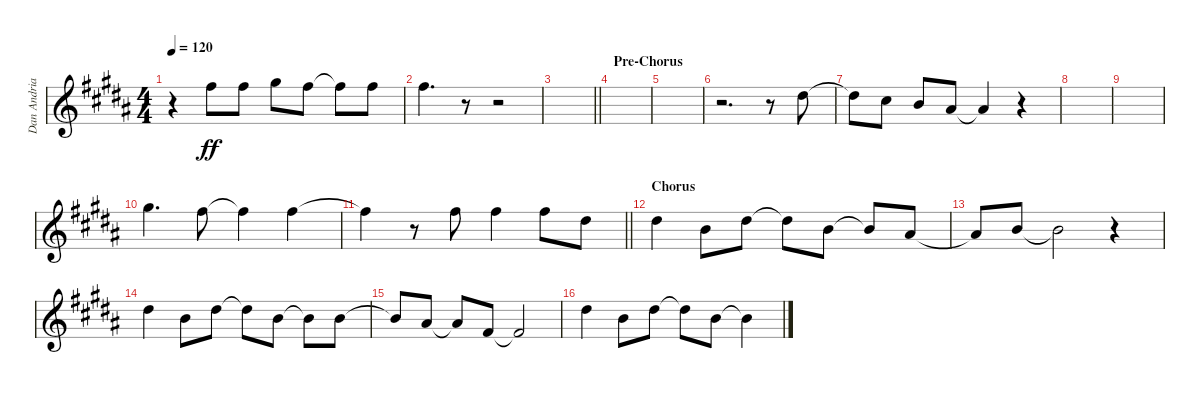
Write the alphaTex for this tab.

\track ("Dan Andriano - Vocals" "Dan Andria") {instrument overdrivenguitar}
\staff {score}
\tuning (E4 B3 G3 D3 A2 E2) {hide}
\ts (4 4)
\tempo 120
\clef g2
\ks b
r.4{dy ff} 2.1.8 2.1.8 4.1.8 2.1.8 2.1{t}.8 2.1.8 |
2.1.4{d} r.8 r.2 |
\barLineRight lightlight
|
\section ("" "Pre-Chorus")
|
|
r.2{d} r.8 8.3.8 |
8.3{t}.8 2.2.8 0.2.8 3.3.8 3.3{t}.4 r.4 |
|
|
9.2.4{d} 2.1.8 2.1{t}.4 2.1.4 |
\barLineRight lightlight
2.1{t}.4 r.8 2.1.8 2.1.4 2.1.8 4.2.8 |
\section ("" "Chorus")
4.2.4 0.2.8 8.3.8 8.3{t}.8 0.2.8 0.2{t}.8 3.3.8 |
3.3{t}.8 0.2.8 0.2{t}.2 r.4 |
4.2.4 0.2.8 8.3.8 8.3{t}.8 0.2.8 0.2{t}.8 0.2.8 |
0.2{t}.8 3.3.8 3.3{t}.8 4.4.8 4.4{t}.2 |
4.2.4 0.2.8 8.3.8 8.3{t}.8 0.2.8 0.2{t}.4
